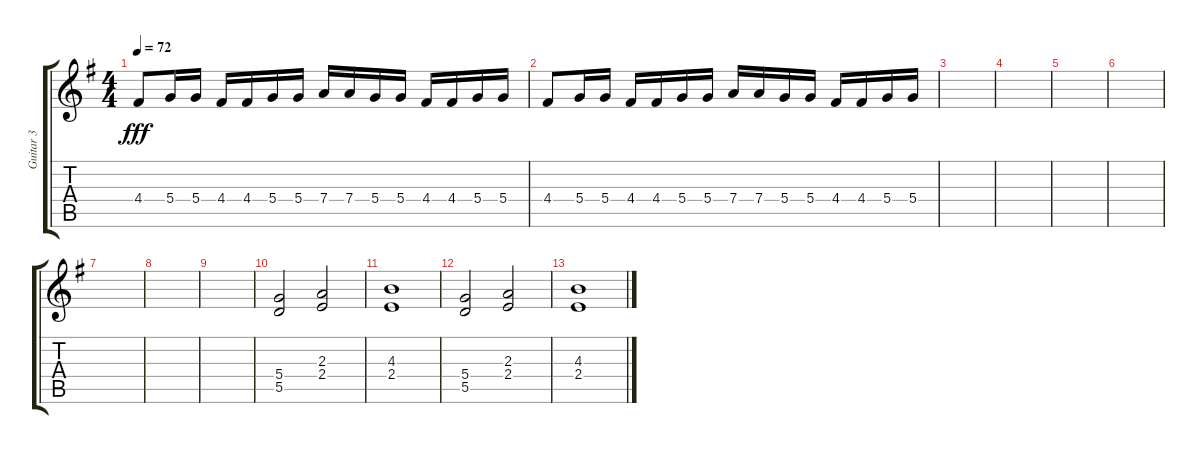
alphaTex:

\track ("Guitar 3" "Guitar 3") {instrument distortionguitar}
\staff {score tabs}
\tuning (E4 B3 G3 D3 A2 E2) {hide}
\ts (4 4)
\tempo 72
\clef g2
\ks g
4.4.8{dy fff} 5.4.16 5.4.16 4.4.16 4.4.16 5.4.16 5.4.16 7.4.16 7.4.16 5.4.16 5.4.16 4.4.16 4.4.16 5.4.16 5.4.16 |
4.4.8 5.4.16 5.4.16 4.4.16 4.4.16 5.4.16 5.4.16 7.4.16 7.4.16 5.4.16 5.4.16 4.4.16 4.4.16 5.4.16 5.4.16 |
|
|
|
|
|
|
|
(5.4 5.5).2 (2.3 2.4).2 |
(4.3 2.4).1 |
(5.4 5.5).2 (2.3 2.4).2 |
(4.3 2.4).1
